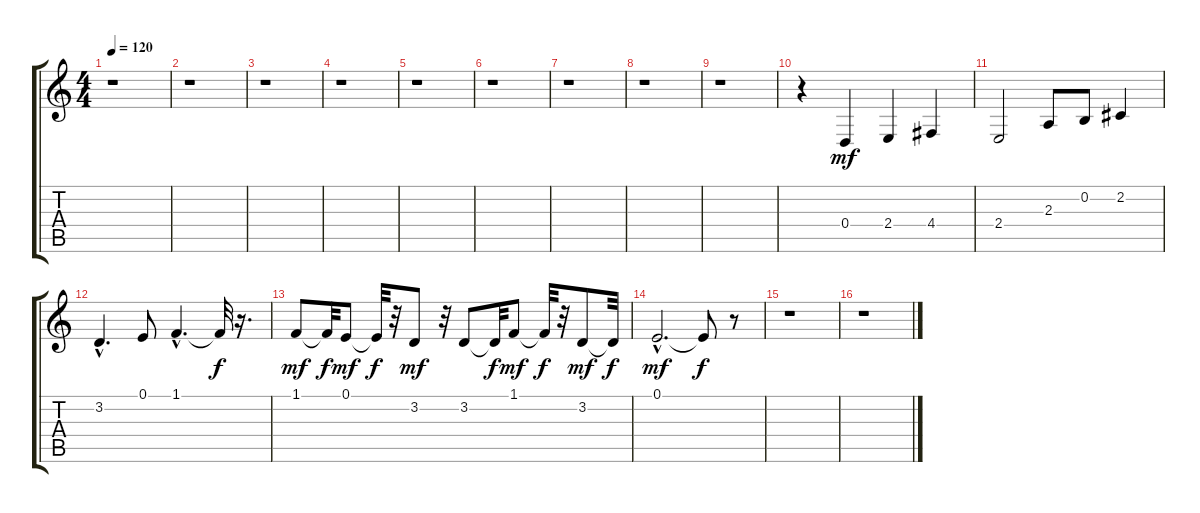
\track "" {instrument synthvoice}
\staff {score tabs}
\tuning (E4 B3 G3 D3 A2 E2) {hide}
\ts (4 4)
\tempo 120
\clef g2
\ks c
r.1{dy f} |
r.1 |
r.1 |
r.1 |
r.1 |
r.1 |
r.1 |
r.1 |
r.1 |
r.4 0.4.4{dy mf} 2.4.4 4.4.4 |
2.4.2 2.3.8 0.2.8 2.2.4 |
3.2{hac}.4{d} 0.1.8 1.1{hac}.4{d} 1.1{t}.32{dy f} r.16{d} |
1.1.8{dy mf} 1.1{t}.32{dy f} 0.1.8{dy mf} 0.1{t}.32{dy f} r.32 3.2.8{dy mf} r.32 3.2.8 3.2{t}.32{dy f} 1.1.8{dy mf} 1.1{t}.32{dy f} r.32 3.2.8{dy mf} 3.2{t}.32{dy f} |
0.1{hac}.2{d dy mf} 0.1{t}.8{dy f} r.8 |
r.1 |
r.1
